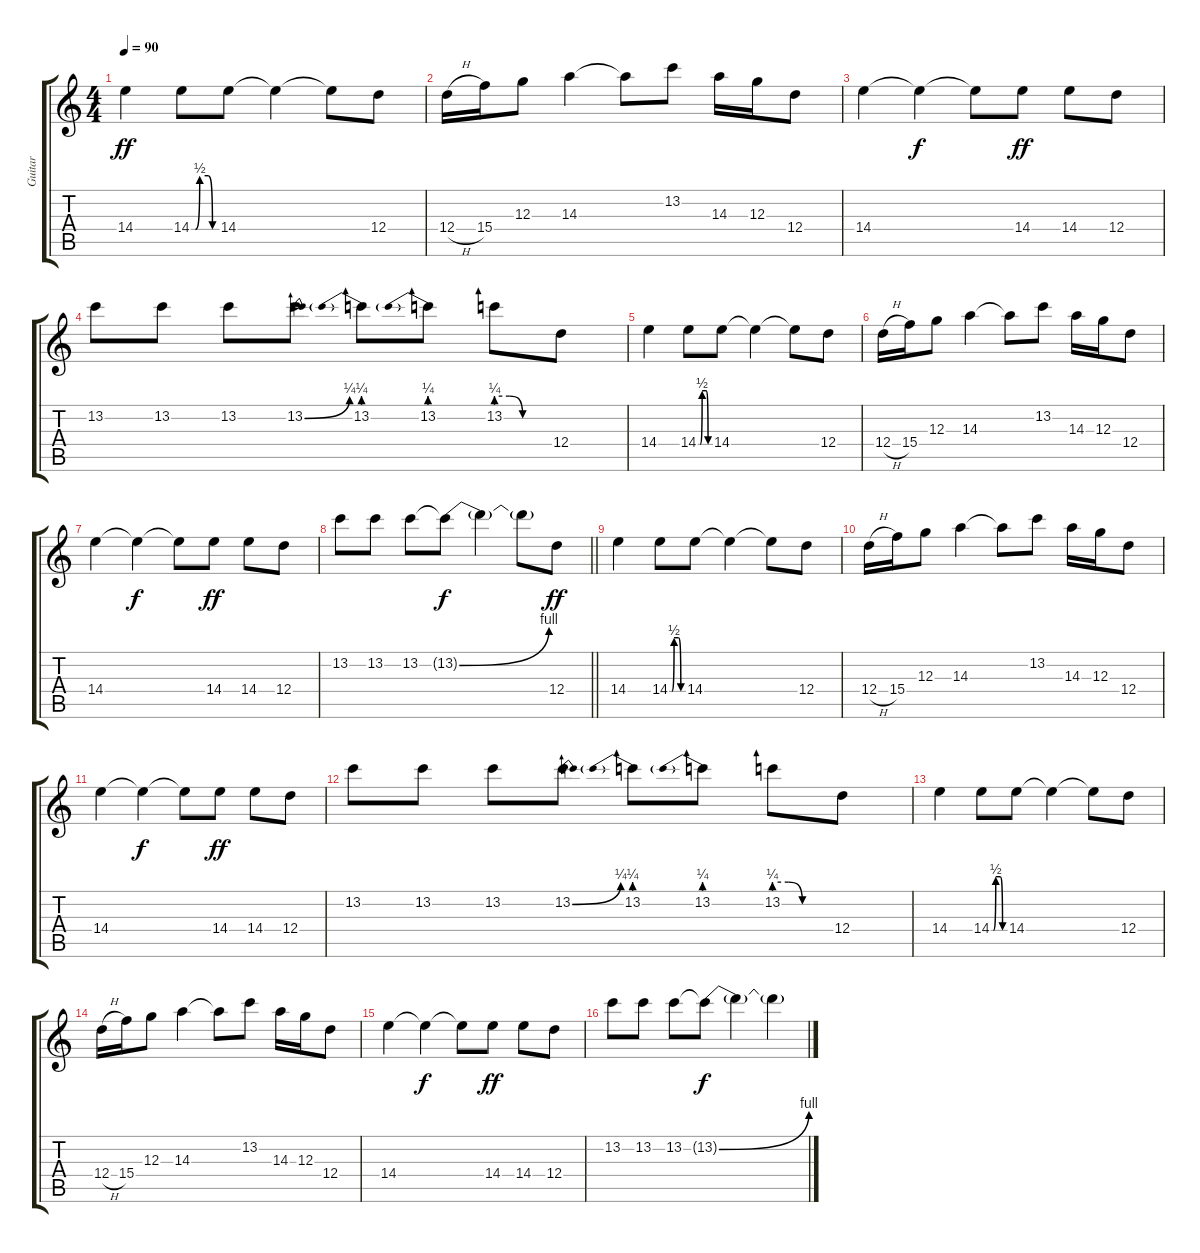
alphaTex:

\track ("Guitar" "Guitar") {instrument distortionguitar}
\staff {score tabs}
\tuning (E4 B3 G3 D3 A2 D2) {hide}
\ts (4 4)
\section ("" "")
\tempo 90
\clef g2
\ks c
14.4.4{dy ff} 14.4{be (custom 0 0 10 0 20 2 40 2 50 0 60 0)}.8 14.4.8 14.4{t}.4 14.4{t}.8 12.4.8 |
12.4{h}.16 15.4.16 12.3.8 14.3.4 14.3{t}.8 13.2.8 14.3.16 12.3.16 12.4.8 |
14.4.4 14.4{t}.4{dy f} 14.4{t}.8 14.4.8{dy ff} 14.4.8 12.4.8 |
13.2.8 13.2.8 13.2.8 13.2{be (bend 0 0 60 1)}.8 13.2{be (prebend 0 1 60 1)}.8 13.2{be (prebend 0 1 60 1)}.8 13.2{be (custom 0 1 15 1 30 0 60 0)}.8 12.4.8 |
14.4.4 14.4{be (custom 0 0 10 0 20 2 40 2 50 0 60 0)}.8 14.4.8 14.4{t}.4 14.4{t}.8 12.4.8 |
12.4{h}.16 15.4.16 12.3.8 14.3.4 14.3{t}.8 13.2.8 14.3.16 12.3.16 12.4.8 |
14.4.4 14.4{t}.4{dy f} 14.4{t}.8 14.4.8{dy ff} 14.4.8 12.4.8 |
\barLineRight lightlight
13.2.8 13.2.8 13.2.8 13.2{be (bend 0 0 60 4) t}.8{dy f} 13.2{t}.4 13.2{t}.8 12.4.8{dy ff} |
\section ("" "")
14.4.4 14.4{be (custom 0 0 10 0 20 2 40 2 50 0 60 0)}.8 14.4.8 14.4{t}.4 14.4{t}.8 12.4.8 |
12.4{h}.16 15.4.16 12.3.8 14.3.4 14.3{t}.8 13.2.8 14.3.16 12.3.16 12.4.8 |
14.4.4 14.4{t}.4{dy f} 14.4{t}.8 14.4.8{dy ff} 14.4.8 12.4.8 |
13.2.8 13.2.8 13.2.8 13.2{be (bend 0 0 60 1)}.8 13.2{be (prebend 0 1 60 1)}.8 13.2{be (prebend 0 1 60 1)}.8 13.2{be (custom 0 1 15 1 30 0 60 0)}.8 12.4.8 |
14.4.4 14.4{be (custom 0 0 10 0 20 2 40 2 50 0 60 0)}.8 14.4.8 14.4{t}.4 14.4{t}.8 12.4.8 |
12.4{h}.16 15.4.16 12.3.8 14.3.4 14.3{t}.8 13.2.8 14.3.16 12.3.16 12.4.8 |
14.4.4 14.4{t}.4{dy f} 14.4{t}.8 14.4.8{dy ff} 14.4.8 12.4.8 |
13.2.8 13.2.8 13.2.8 13.2{be (bend 0 0 60 4) t}.8{dy f} 13.2{t}.4 13.2{t}.4
